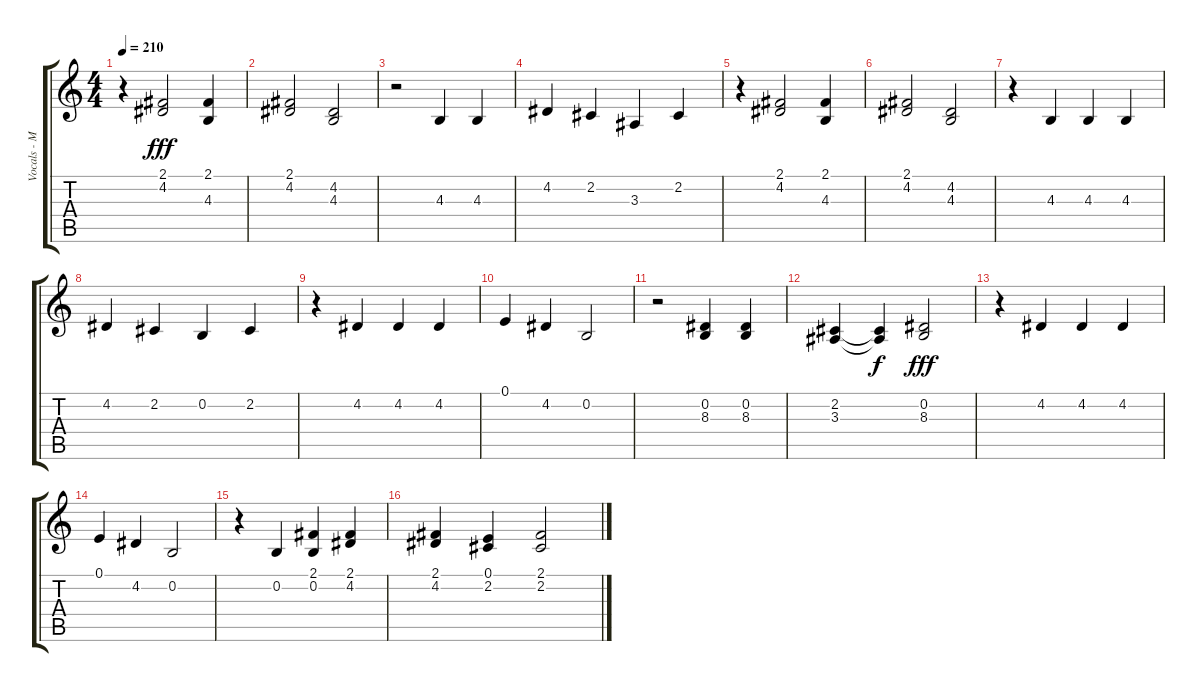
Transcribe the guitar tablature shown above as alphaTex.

\track ("Vocals - Mark Hoppus" "Vocals - M") {instrument tenorsax}
\staff {score tabs}
\tuning (E4 B3 G3 D3 A2 E2) {hide}
\ts (4 4)
\tempo 210
\clef g2
\ks c
r.4{dy fff} (2.1 4.2).2 (2.1 4.3).4 |
(2.1 4.2).2 (4.2 4.3).2 |
r.2 4.3.4 4.3.4 |
4.2.4 2.2.4 3.3.4 2.2.4 |
r.4 (2.1 4.2).2 (2.1 4.3).4 |
(2.1 4.2).2 (4.2 4.3).2 |
r.4 4.3.4 4.3.4 4.3.4 |
4.2.4 2.2.4 0.2.4 2.2.4 |
r.4 4.2.4 4.2.4 4.2.4 |
0.1.4 4.2.4 0.2.2 |
r.2 (0.2 8.3).4 (0.2 8.3).4 |
(2.2 3.3).4 (2.2{t} 3.3{t}).4{dy f} (0.2 8.3).2{dy fff} |
r.4 4.2.4 4.2.4 4.2.4 |
0.1.4 4.2.4 0.2.2 |
r.4 0.2.4 (2.1 0.2).4 (2.1 4.2).4 |
(2.1 4.2).4 (0.1 2.2).4 (2.1 2.2).2
